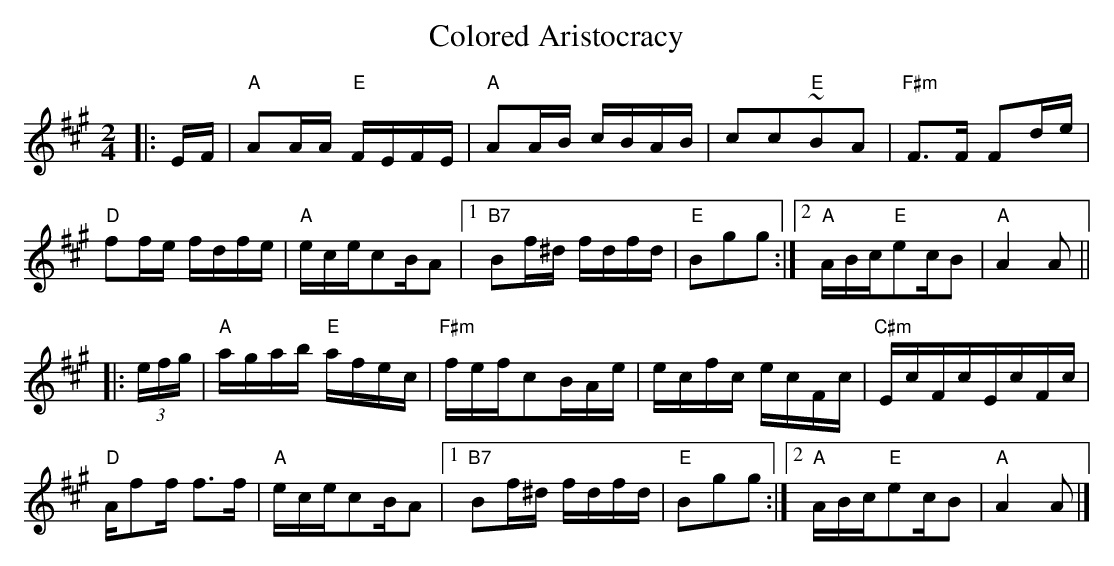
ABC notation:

X:1
T: Colored Aristocracy
M: 2/4
L: 1/16
K: A
|:EF|\
"A"A2AA "E"FEFE|"A"A2AB cBAB|c2c2"E"~B2A2|"F#m"F3F F2de|
"D"f2fe fdfe|"A"ecec2BA2|1"B7"B2f^d fdfd|"E"B2g2g2:|2\
"A"ABc"E"e2cB2|"A"A4A2||
|:(3efg|\
"A"agab "E"afec|"F#m"fefc2BAe|ecfc ecFc|"C#m"EcFcEcFc|
"D"Af2f f3f|"A"ecec2BA2|1"B7"B2f^d fdfd|"E"B2g2g2:|2\
"A"ABc"E"e2cB2|"A"A4A2|]
